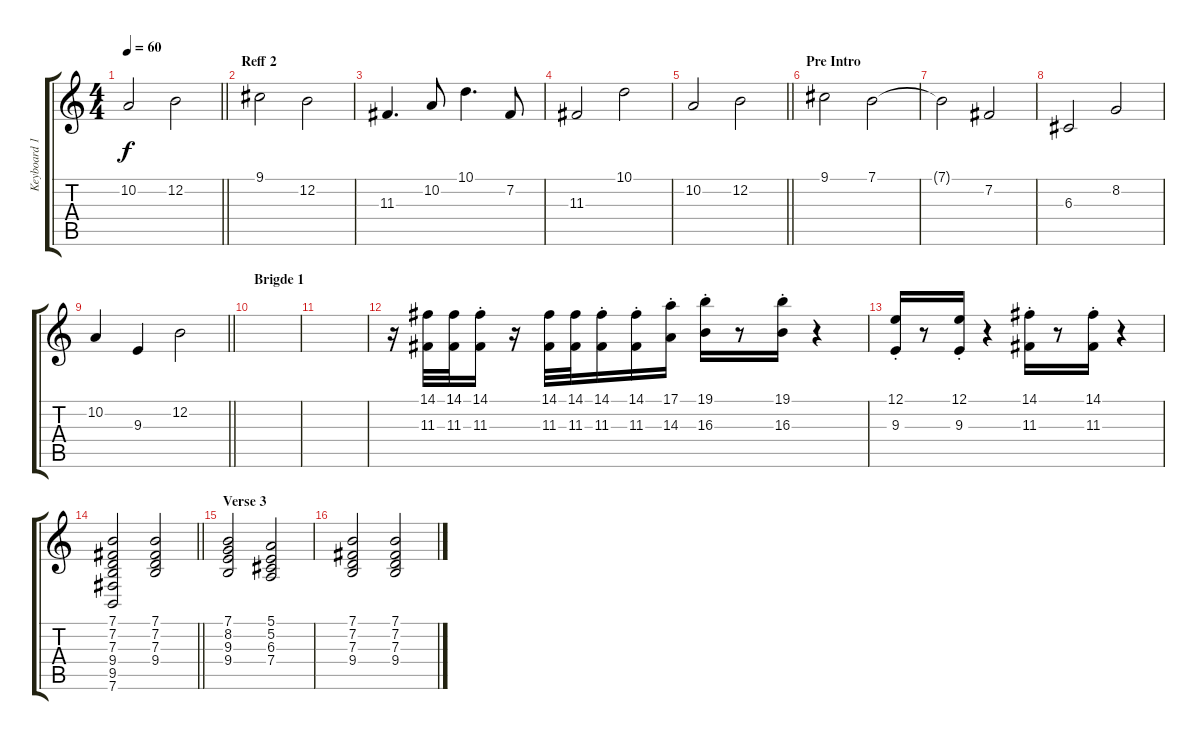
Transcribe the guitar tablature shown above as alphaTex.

\track ("Keyboard 1" "Keyboard 1") {instrument choiraahs}
\staff {score tabs}
\tuning (E4 B3 G3 D3 A2 E2) {hide}
\ts (4 4)
\tempo 60
\clef g2
\barLineRight lightlight
\ks c
10.2.2{dy f} 12.2.2 |
\section ("" "Reff 2")
9.1.2 12.2.2 |
11.3.4{d} 10.2.8 10.1.4{d} 7.2.8 |
11.3.2 10.1.2 |
\barLineRight lightlight
10.2.2 12.2.2 |
\section ("" "Pre Intro")
9.1.2 7.1.2{volume 10} |
7.1{t}.2 7.2.2 |
6.3.2 8.2.2 |
\barLineRight lightlight
10.2.4 9.3.4 12.2.2 |
\section ("" "Brigde 1")
|
|
r.16{volume 14 balance 4 instrument stringensemble1} (14.1 11.3).32 (14.1 11.3).32 (14.1{st} 11.3{st}).16 r.16 (14.1 11.3).32 (14.1 11.3).32 (14.1{st} 11.3{st}).16 (14.1{st} 11.3{st}).16 (17.1{st} 14.3{st}).16 (19.1{st} 16.3{st}).16 r.8 (19.1{st} 16.3{st}).16 r.4 |
(12.1{st} 9.3{st}).16 r.8 (12.1{st} 9.3{st}).16 r.4 (14.1{st} 11.3{st}).16 r.8 (14.1{st} 11.3{st}).16 r.4 |
\barLineRight lightlight
(7.1 7.2 7.3 9.4 9.5 7.6).2{volume 11 balance 8 instrument stringensemble2} (7.1 7.2 7.3 9.4).2 |
\section ("" "Verse 3")
(7.1 8.2 9.3 9.4).2 (5.1 5.2 6.3 7.4).2 |
(7.1 7.2 7.3 9.4).2 (7.1 7.2 7.3 9.4).2
